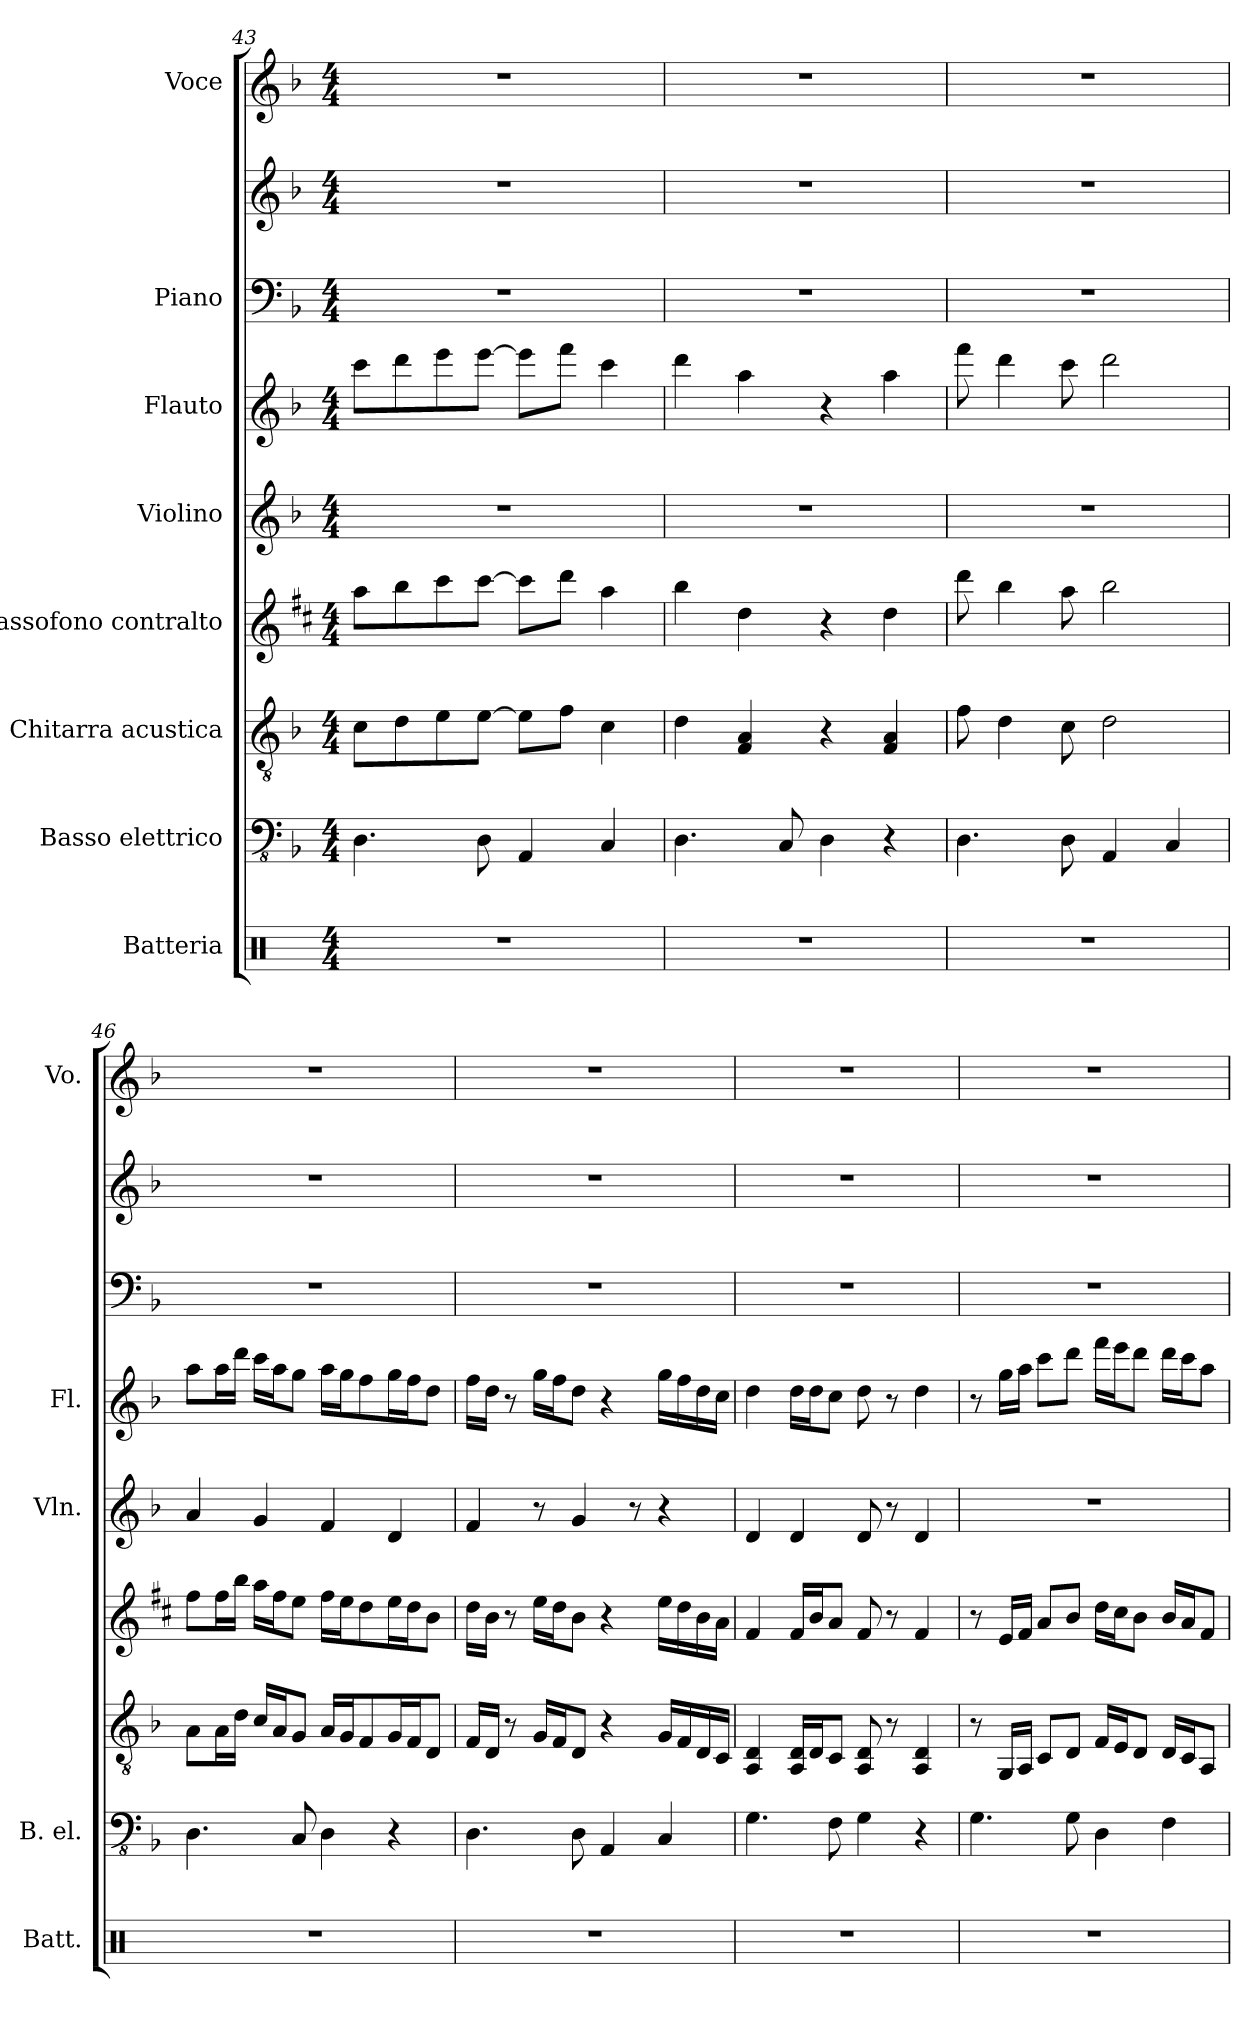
**kern	**kern	**kern	**kern	**kern	**kern	**kern	**kern	**kern
*part8	*part7	*part6	*part5	*part4	*part3	*part2	*part2	*part1
*staff9	*staff8	*staff7	*staff6	*staff5	*staff4	*staff3	*staff2	*staff1
*I"Batteria	*I"Basso elettrico	*I"Chitarra acustica	*I"Sassofono contralto	*I"Violino	*I"Flauto	*I"Piano	*	*I"Voce
*I'Batt.	*I'B. el.	*	*	*I'Vln.	*I'Fl.	*	*	*I'Vo.
*clefX	*clefFv4	*clefGv2	*clefG2	*clefG2	*clefG2	*clefF4	*clefG2	*clefG2
*	*	*	*ITrd5c9	*	*	*	*	*
*k[]	*k[b-]	*k[b-]	*k[b-]	*k[b-]	*k[b-]	*k[b-]	*k[b-]	*k[b-]
*M4/4	*M4/4	*M4/4	*M4/4	*M4/4	*M4/4	*M4/4	*M4/4	*M4/4
=43	=43	=43	=43	=43	=43	=43	=43	=43
1r	4.DD\	8c\L	8cc\L	1r	8ccc\L	1r	1r	1r
.	.	8d\	8dd\	.	8ddd\	.	.	.
.	.	8e\	8ee\	.	8eee\	.	.	.
.	8DD\	[8e\J	[8ee\J	.	[8eee\J	.	.	.
.	4AAA/	8e\L]	8ee\L]	.	8eee\L]	.	.	.
.	.	8f\J	8ff\J	.	8fff\J	.	.	.
.	4CC/	4c\	4cc\	.	4ccc\	.	.	.
=44	=44	=44	=44	=44	=44	=44	=44	=44
1r	4.DD\	4d\	4dd\	1r	4ddd\	1r	1r	1r
.	.	4F/ 4A/	4f\	.	4aa\	.	.	.
.	8CC/	.	.	.	.	.	.	.
.	4DD\	4r	4r	.	4r	.	.	.
.	4r	4F/ 4A/	4f\	.	4aa\	.	.	.
=45	=45	=45	=45	=45	=45	=45	=45	=45
1r	4.DD\	8f\	8ff\	1r	8fff\	1r	1r	1r
.	.	4d\	4dd\	.	4ddd\	.	.	.
.	8DD\	8c\	8cc\	.	8ccc\	.	.	.
.	4AAA/	2d\	2dd\	.	2ddd\	.	.	.
.	4CC/	.	.	.	.	.	.	.
!!LO:PB:g=z
=46	=46	=46	=46	=46	=46	=46	=46	=46
1r	4.DD\	8A\L	8a\L	4a/	8aa\L	1r	1r	1r
.	.	16A\L	16a\L	.	16aa\L	.	.	.
.	.	16d\JJ	16dd\JJ	.	16ddd\JJ	.	.	.
.	.	16c/LL	16cc\LL	4g/	16ccc\LL	.	.	.
.	.	16A/J	16a\J	.	16aa\J	.	.	.
.	8CC/	8G/J	8g\J	.	8gg\J	.	.	.
.	4DD\	16A/LL	16a\LL	4f/	16aa\LL	.	.	.
.	.	16G/J	16g\J	.	16gg\J	.	.	.
.	.	8F/	8f\	.	8ff\	.	.	.
.	4r	16G/L	16g\L	4d/	16gg\L	.	.	.
.	.	16F/J	16f\J	.	16ff\J	.	.	.
.	.	8D/J	8d\J	.	8dd\J	.	.	.
=47	=47	=47	=47	=47	=47	=47	=47	=47
1r	4.DD\	16F/LL	16f\LL	4f/	16ff\LL	1r	1r	1r
.	.	16D/JJ	16d\JJ	.	16dd\JJ	.	.	.
.	.	8r	8r	.	8r	.	.	.
.	.	16G/LL	16g\LL	8r	16gg\LL	.	.	.
.	.	16F/J	16f\J	.	16ff\J	.	.	.
.	8DD\	8D/J	8d\J	4g/	8dd\J	.	.	.
.	4AAA/	4r	4r	.	4r	.	.	.
.	.	.	.	8r	.	.	.	.
.	4CC/	16G/LL	16g\LL	4r	16gg\LL	.	.	.
.	.	16F/	16f\	.	16ff\	.	.	.
.	.	16D/	16d\	.	16dd\	.	.	.
.	.	16C/JJ	16c\JJ	.	16cc\JJ	.	.	.
=48	=48	=48	=48	=48	=48	=48	=48	=48
1r	4.GG\	4AA/ 4D/	4A/	4d/	4dd\	1r	1r	1r
.	.	16AA/ 16D/LL	16A/LL	4d/	16dd\LL	.	.	.
.	.	16D/J	16d/J	.	16dd\J	.	.	.
.	8FF\	8C/J	8c/J	.	8cc\J	.	.	.
.	4GG\	8AA/ 8D/	8A/	8d/	8dd\	.	.	.
.	.	8r	8r	8r	8r	.	.	.
.	4r	4AA/ 4D/	4A/	4d/	4dd\	.	.	.
!!LO:PB:g=z
=49	=49	=49	=49	=49	=49	=49	=49	=49
1r	4.GG\	8r	8r	1r	8r	1r	1r	1r
.	.	16GG/LL	16G/LL	.	16gg\LL	.	.	.
.	.	16AA/JJ	16A/JJ	.	16aa\JJ	.	.	.
.	.	8C/L	8c/L	.	8ccc\L	.	.	.
.	8GG\	8D/J	8d/J	.	8ddd\J	.	.	.
.	4DD\	16F/LL	16f\LL	.	16fff\LL	.	.	.
.	.	16E/J	16e\J	.	16eee\J	.	.	.
.	.	8D/J	8d\J	.	8ddd\J	.	.	.
.	4FF\	16D/LL	16d/LL	.	16ddd\LL	.	.	.
.	.	16C/J	16c/J	.	16ccc\J	.	.	.
.	.	8AA/J	8A/J	.	8aa\J	.	.	.
=	=	=	=	=	=	=	=	=
*-	*-	*-	*-	*-	*-	*-	*-	*-
